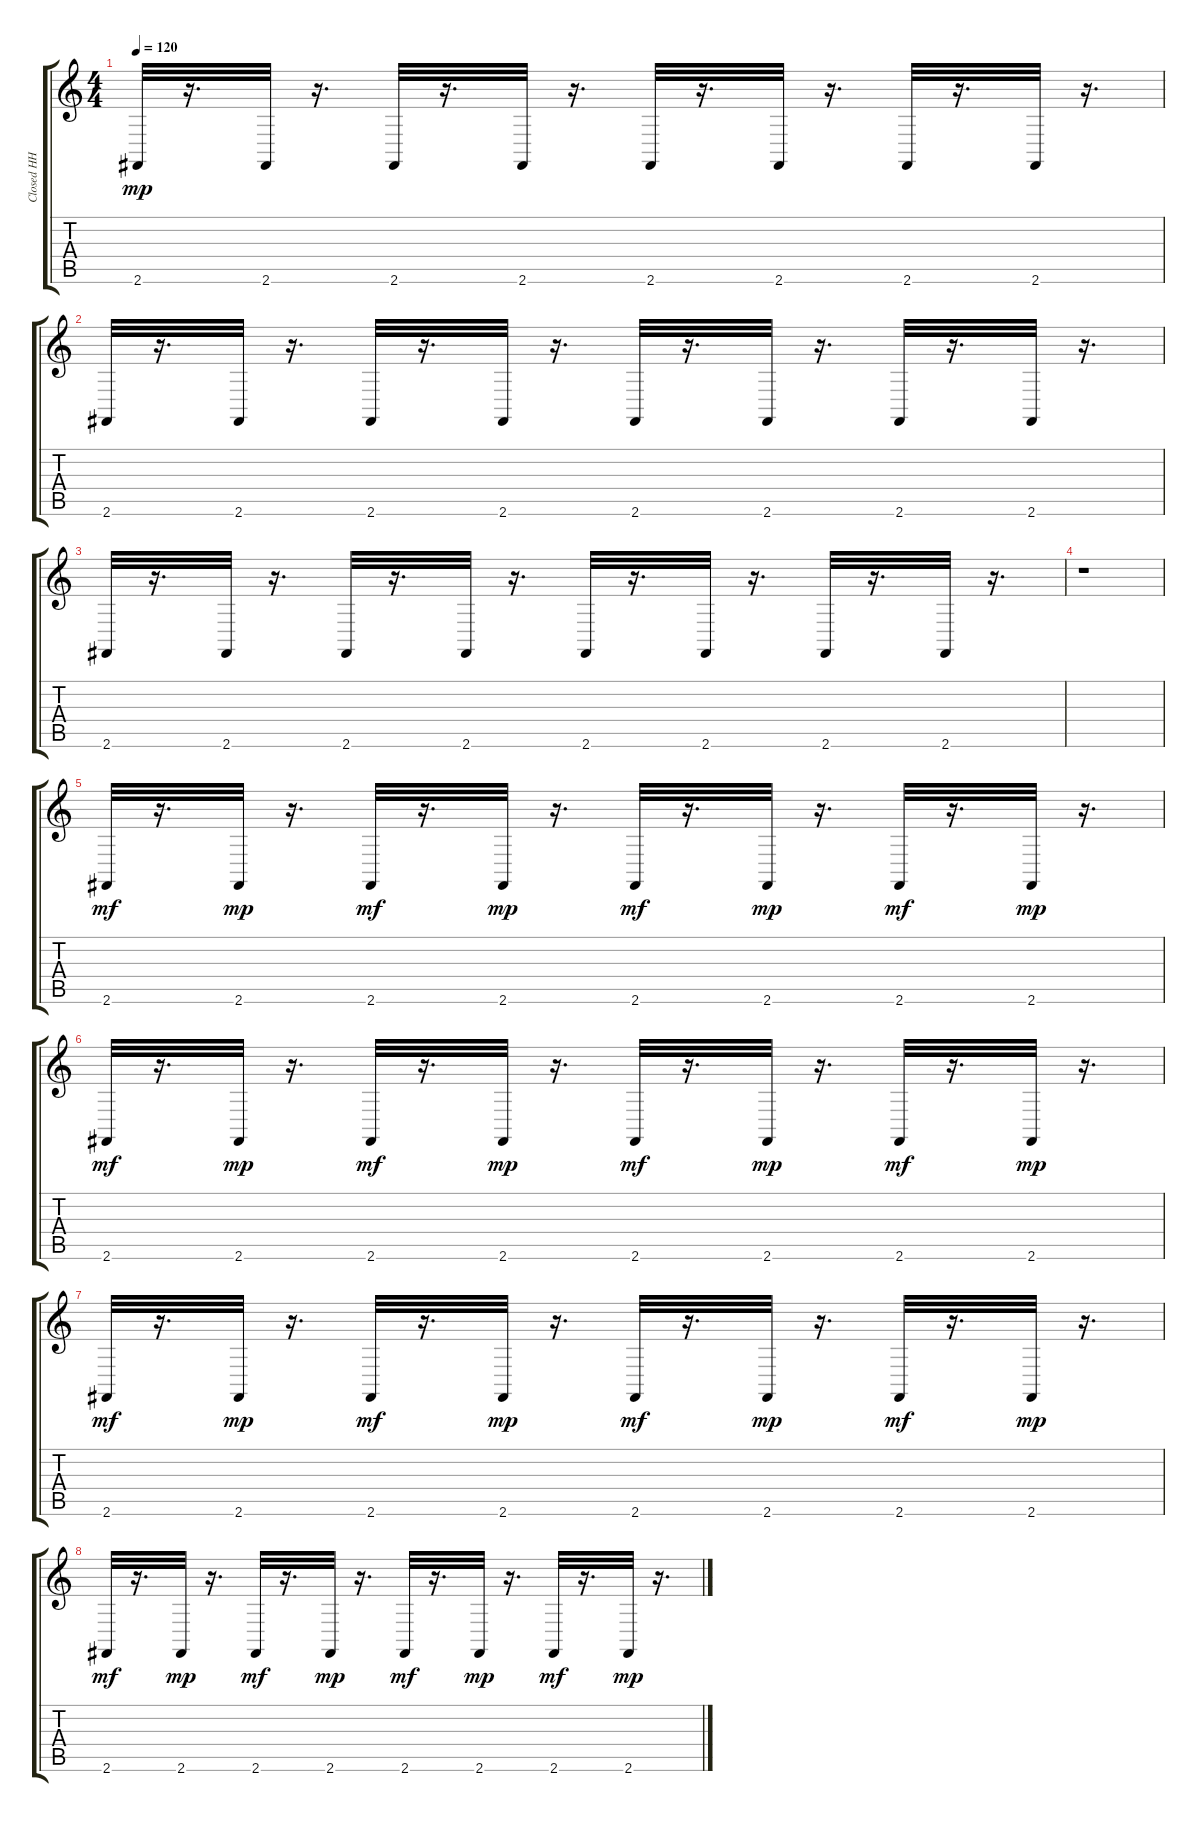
\track ("Closed HH           " "Closed HH ") {instrument acousticgrandpiano}
\staff {score tabs}
\tuning (E4 B3 G3 D3 A2 E2) {hide}
\ts (4 4)
\tempo 120
\clef g2
\ks c
2.6.32{dy mp} r.16{d} 2.6.32 r.16{d} 2.6.32 r.16{d} 2.6.32 r.16{d} 2.6.32 r.16{d} 2.6.32 r.16{d} 2.6.32 r.16{d} 2.6.32 r.16{d} |
2.6.32 r.16{d} 2.6.32 r.16{d} 2.6.32 r.16{d} 2.6.32 r.16{d} 2.6.32 r.16{d} 2.6.32 r.16{d} 2.6.32 r.16{d} 2.6.32 r.16{d} |
2.6.32 r.16{d} 2.6.32 r.16{d} 2.6.32 r.16{d} 2.6.32 r.16{d} 2.6.32 r.16{d} 2.6.32 r.16{d} 2.6.32 r.16{d} 2.6.32 r.16{d} |
r.1 |
2.6.32{dy mf} r.16{d} 2.6.32{dy mp} r.16{d} 2.6.32{dy mf} r.16{d} 2.6.32{dy mp} r.16{d} 2.6.32{dy mf} r.16{d} 2.6.32{dy mp} r.16{d} 2.6.32{dy mf} r.16{d} 2.6.32{dy mp} r.16{d} |
2.6.32{dy mf} r.16{d} 2.6.32{dy mp} r.16{d} 2.6.32{dy mf} r.16{d} 2.6.32{dy mp} r.16{d} 2.6.32{dy mf} r.16{d} 2.6.32{dy mp} r.16{d} 2.6.32{dy mf} r.16{d} 2.6.32{dy mp} r.16{d} |
2.6.32{dy mf} r.16{d} 2.6.32{dy mp} r.16{d} 2.6.32{dy mf} r.16{d} 2.6.32{dy mp} r.16{d} 2.6.32{dy mf} r.16{d} 2.6.32{dy mp} r.16{d} 2.6.32{dy mf} r.16{d} 2.6.32{dy mp} r.16{d} |
2.6.32{dy mf} r.16{d} 2.6.32{dy mp} r.16{d} 2.6.32{dy mf} r.16{d} 2.6.32{dy mp} r.16{d} 2.6.32{dy mf} r.16{d} 2.6.32{dy mp} r.16{d} 2.6.32{dy mf} r.16{d} 2.6.32{dy mp} r.16{d}
